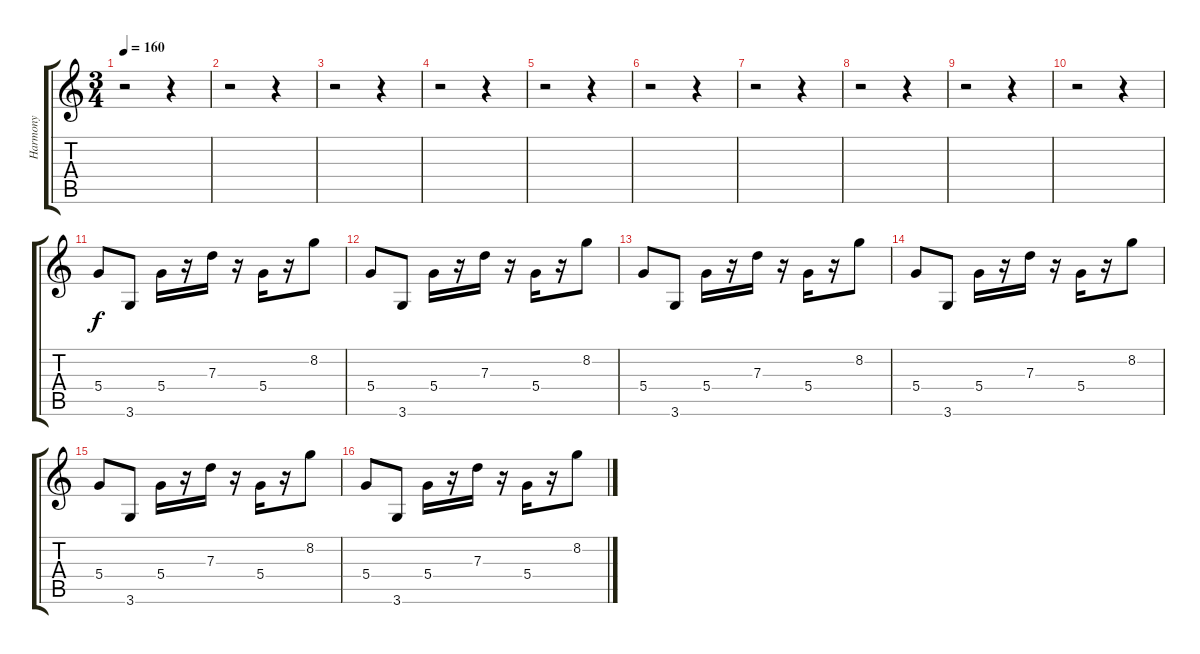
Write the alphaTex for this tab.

\track ("Harmony" "Harmony") {instrument overdrivenguitar}
\staff {score tabs}
\tuning (E4 B3 G3 D3 A2 E2) {hide}
\ts (3 4)
\tempo 160
\clef g2
\ks c
r.2{dy f} r.4 |
r.2 r.4 |
r.2 r.4 |
r.2 r.4 |
r.2 r.4 |
r.2 r.4 |
r.2 r.4 |
r.2 r.4 |
r.2 r.4 |
r.2 r.4 |
5.4.8 3.6.8 5.4.16 r.16 7.3.16 r.16 5.4.16 r.16 8.2.8 |
5.4.8 3.6.8 5.4.16 r.16 7.3.16 r.16 5.4.16 r.16 8.2.8 |
5.4.8 3.6.8 5.4.16 r.16 7.3.16 r.16 5.4.16 r.16 8.2.8 |
5.4.8 3.6.8 5.4.16 r.16 7.3.16 r.16 5.4.16 r.16 8.2.8 |
5.4.8 3.6.8 5.4.16 r.16 7.3.16 r.16 5.4.16 r.16 8.2.8 |
5.4.8 3.6.8 5.4.16 r.16 7.3.16 r.16 5.4.16 r.16 8.2.8
